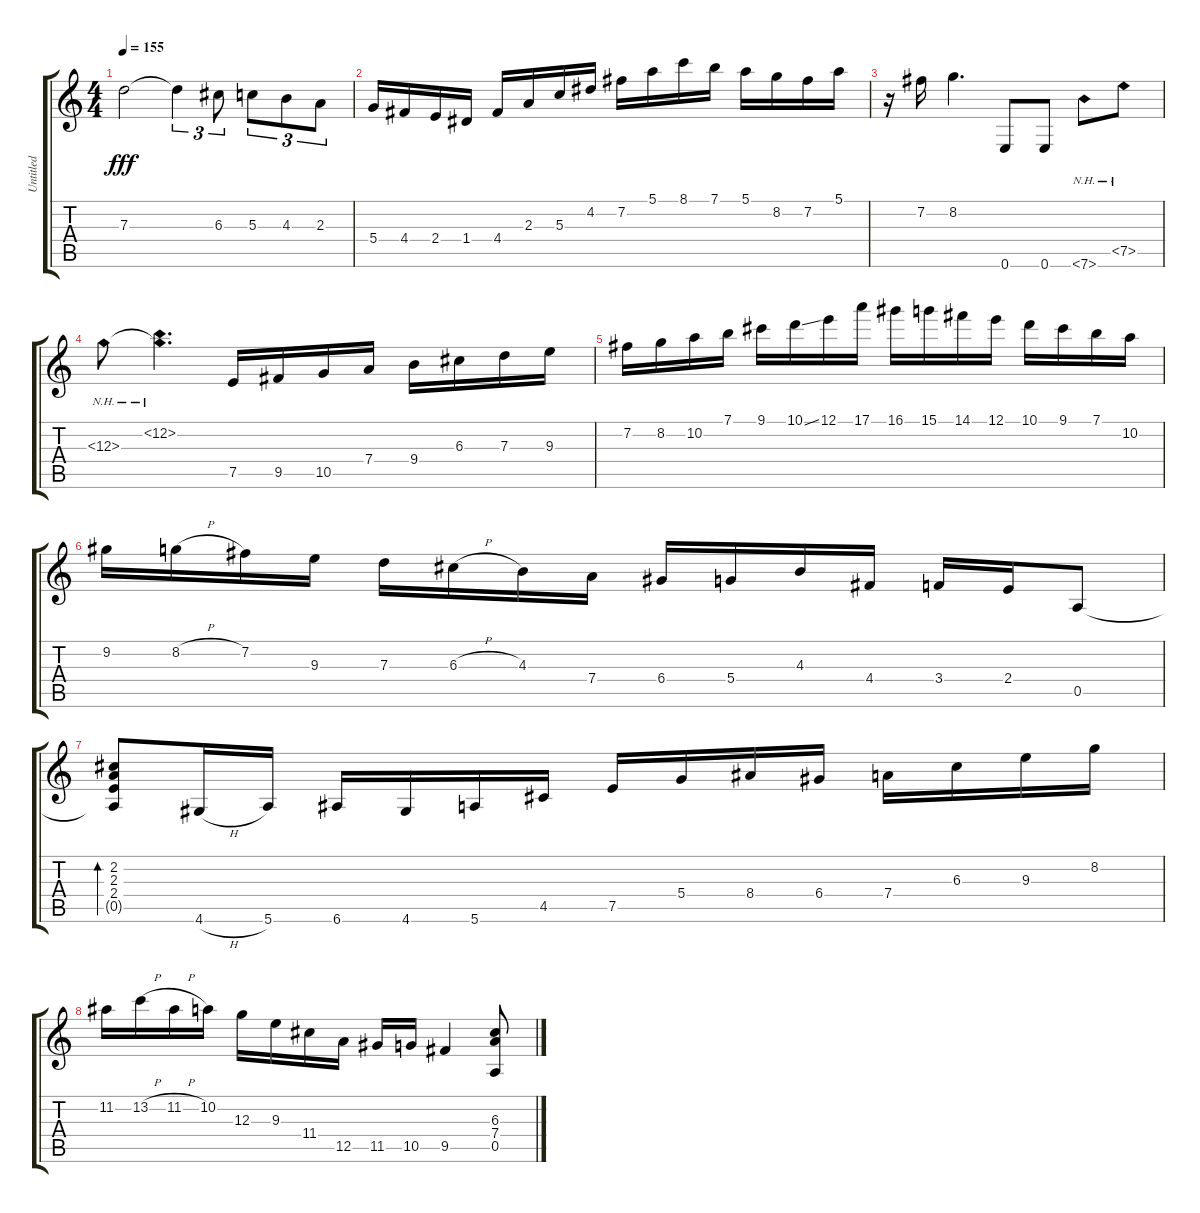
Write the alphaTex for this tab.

\track ("Untitled" "Untitled") {instrument acousticguitarnylon}
\staff {score tabs}
\tuning (E4 B3 G3 D3 A2 E2) {hide}
\ts (4 4)
\tempo 155
\clef g2
\ks c
7.3.2{dy fff} 7.3{t}.4{tu (3 2)} 6.3.8{tu (3 2)} 5.3.8{tu (3 2)} 4.3.8{tu (3 2)} 2.3.8{tu (3 2)} |
5.4.16 4.4.16 2.4.16 1.4.16 4.4.16 2.3.16 5.3.16 4.2.16 7.2.16 5.1.16 8.1.16 7.1.16 5.1.16 8.2.16 7.2.16 5.1.16 |
r.16 7.2.16 8.2.4{d} 0.6.8 0.6.8 7.6{nh}.8 7.5{nh}.8 |
12.3{nh}.8 (12.2{nh} 12.3{nh t}).4{d} 7.5.16 9.5.16 10.5.16 7.4.16 9.4.16 6.3.16 7.3.16 9.3.16 |
7.2.16 8.2.16 10.2.16 7.1.16 9.1.16 10.1{ss}.16 12.1.16 17.1.16 16.1.16 15.1.16 14.1.16 12.1.16 10.1.16 9.1.16 7.1.16 10.2.16 |
9.2.16 8.2{h}.16 7.2.16 9.3.16 7.3.16 6.3{h}.16 4.3.16 7.4.16 6.4.16 5.4.16 4.3.16 4.4.16 3.4.16 2.4.16 0.5.8 |
(2.2 2.3 2.4 0.5{t}).8{bd 30} 4.6{h}.16 5.6.16 6.6.16 4.6.16 5.6.16 4.5.16 7.5.16 5.4.16 8.4.16 6.4.16 7.4.16 6.3.16 9.3.16 8.2.16 |
11.2.16 13.2{h}.16 11.2{h}.16 10.2.16 12.3.16 9.3.16 11.4.16 12.5.16 11.5.16 10.5.16 9.5.4 (6.3 7.4 0.5).8
